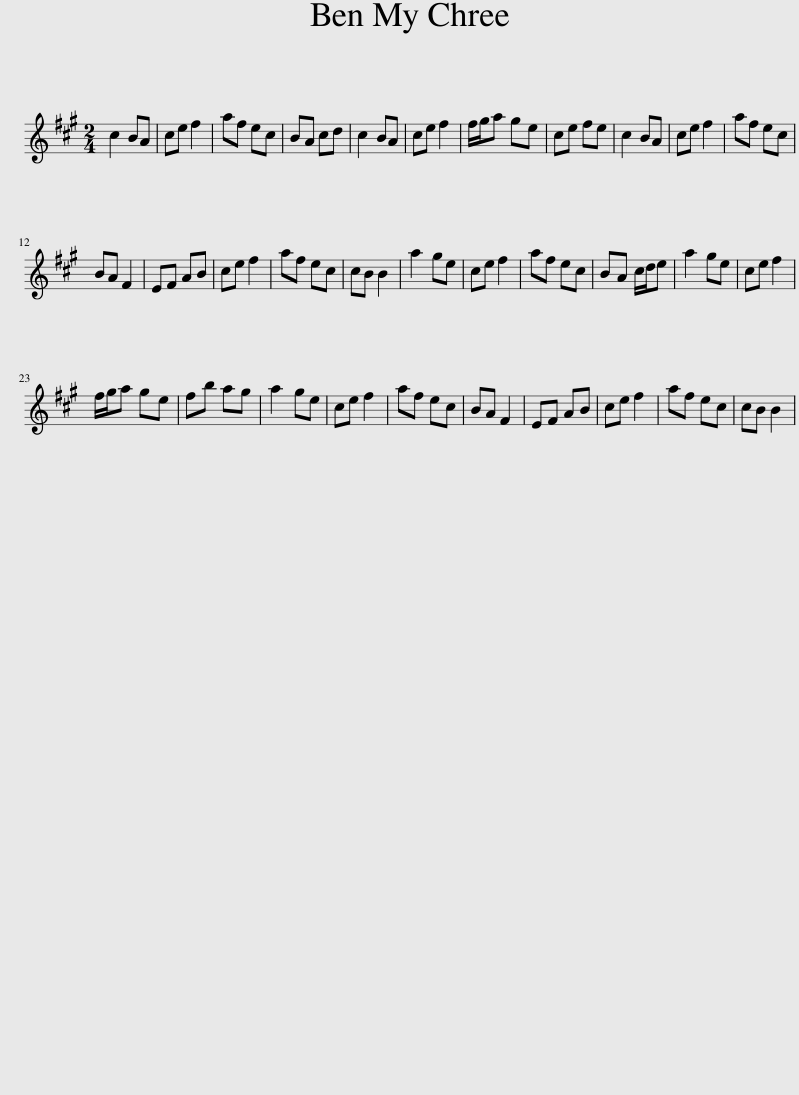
X:1
L:1/8
M:2/4
I:linebreak $
K:A
V:1 treble
V:1
 c2 BA | ce f2 | af ec | BA cd | c2 BA | %5
 ce f2 | f/g/a ge | ce fe | c2 BA | ce f2 | %10
 af ec |$ BA F2 | EF AB | ce f2 | af ec | %15
 cB B2 | a2 ge | ce f2 | af ec | BA c/d/e | %20
 a2 ge | ce f2 |$ f/g/a ge | fb ag | a2 ge | %25
 ce f2 | af ec | BA F2 | EF AB | ce f2 | %30
 af ec | cB B2 | %32
